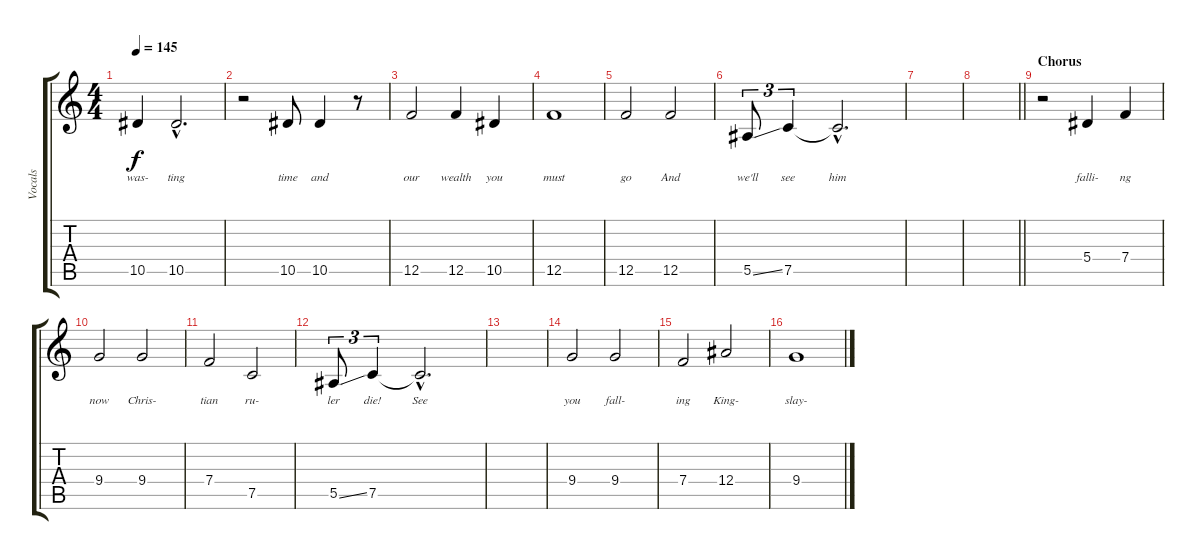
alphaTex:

\track ("Vocals" "Vocals") {instrument overdrivenguitar}
\staff {score tabs}
\tuning (C4 G3 Eb3 Bb2 F2 C2) {hide}
\ts (4 4)
\tempo 145
\clef g2
\ks c
10.5.4{lyrics (0 "was-") lyrics (1 "") lyrics (2 "") lyrics (3 "") lyrics (4 "") dy f} 10.5{hac}.2{d lyrics (0 "ting") lyrics (1 "") lyrics (2 "") lyrics (3 "") lyrics (4 "")} |
r.2 10.5.8{lyrics (0 "time") lyrics (1 "") lyrics (2 "") lyrics (3 "") lyrics (4 "")} 10.5.4{lyrics (0 "and") lyrics (1 "") lyrics (2 "") lyrics (3 "") lyrics (4 "")} r.8 |
12.5.2{lyrics (0 "our") lyrics (1 "") lyrics (2 "") lyrics (3 "") lyrics (4 "")} 12.5.4{lyrics (0 "wealth") lyrics (1 "") lyrics (2 "") lyrics (3 "") lyrics (4 "")} 10.5.4{lyrics (0 "you") lyrics (1 "") lyrics (2 "") lyrics (3 "") lyrics (4 "")} |
12.5.1{lyrics (0 "must") lyrics (1 "") lyrics (2 "") lyrics (3 "") lyrics (4 "")} |
12.5.2{lyrics (0 "go") lyrics (1 "") lyrics (2 "") lyrics (3 "") lyrics (4 "")} 12.5.2{lyrics (0 "And") lyrics (1 "") lyrics (2 "") lyrics (3 "") lyrics (4 "")} |
5.5{ss}.8{tu (3 2) lyrics (0 "we'll") lyrics (1 "") lyrics (2 "") lyrics (3 "") lyrics (4 "")} 7.5.4{tu (3 2) lyrics (0 "see") lyrics (1 "") lyrics (2 "") lyrics (3 "") lyrics (4 "")} 7.5{hac t}.2{d lyrics (0 "him") lyrics (1 "") lyrics (2 "") lyrics (3 "") lyrics (4 "")} |
|
\barLineRight lightlight
|
\section ("" "Chorus")
r.2 5.4.4{lyrics (0 "falli-") lyrics (1 "") lyrics (2 "") lyrics (3 "") lyrics (4 "")} 7.4.4{lyrics (0 "ng") lyrics (1 "") lyrics (2 "") lyrics (3 "") lyrics (4 "")} |
9.4.2{lyrics (0 "now") lyrics (1 "") lyrics (2 "") lyrics (3 "") lyrics (4 "")} 9.4.2{lyrics (0 "Chris-") lyrics (1 "") lyrics (2 "") lyrics (3 "") lyrics (4 "")} |
7.4.2{lyrics (0 "tian") lyrics (1 "") lyrics (2 "") lyrics (3 "") lyrics (4 "")} 7.5.2{lyrics (0 "ru-") lyrics (1 "") lyrics (2 "") lyrics (3 "") lyrics (4 "")} |
5.5{ss}.8{tu (3 2) lyrics (0 "ler") lyrics (1 "") lyrics (2 "") lyrics (3 "") lyrics (4 "")} 7.5.4{tu (3 2) lyrics (0 "die!") lyrics (1 "") lyrics (2 "") lyrics (3 "") lyrics (4 "")} 7.5{hac t}.2{d lyrics (0 "See") lyrics (1 "") lyrics (2 "") lyrics (3 "") lyrics (4 "")} |
|
9.4.2{lyrics (0 "you") lyrics (1 "") lyrics (2 "") lyrics (3 "") lyrics (4 "")} 9.4.2{lyrics (0 "fall-") lyrics (1 "") lyrics (2 "") lyrics (3 "") lyrics (4 "")} |
7.4.2{lyrics (0 "ing") lyrics (1 "") lyrics (2 "") lyrics (3 "") lyrics (4 "")} 12.4.2{lyrics (0 "King-") lyrics (1 "") lyrics (2 "") lyrics (3 "") lyrics (4 "")} |
9.4.1{lyrics (0 "slay-") lyrics (1 "") lyrics (2 "") lyrics (3 "") lyrics (4 "")}
